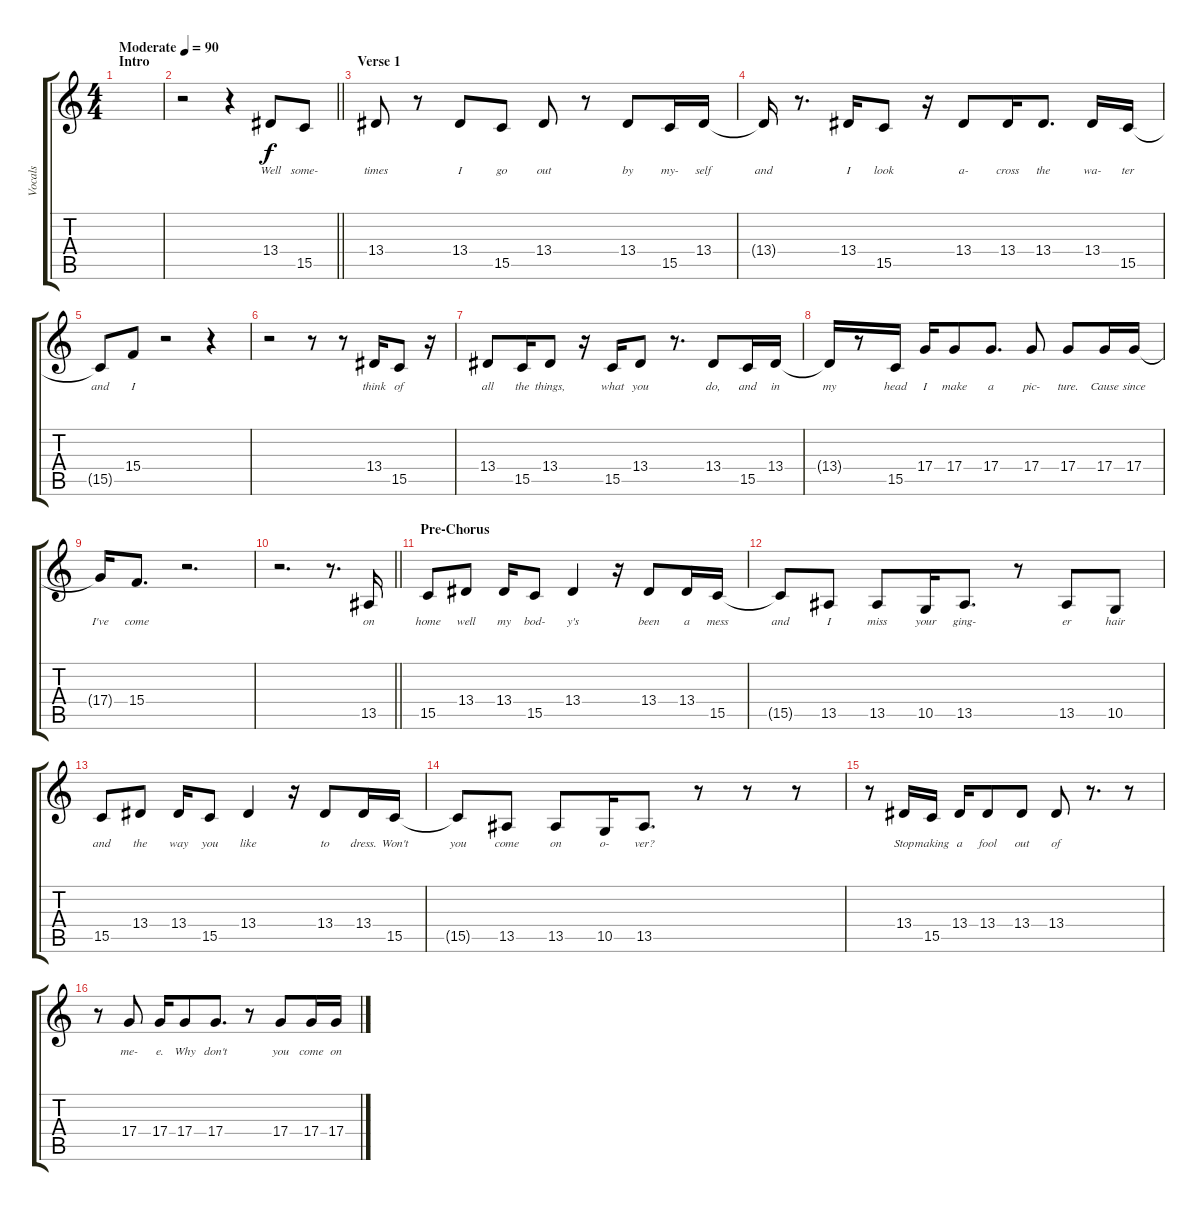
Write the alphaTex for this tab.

\track ("Vocals" "Vocals") {instrument oboe}
\staff {score tabs}
\tuning (E4 B3 G3 D3 A2 E2) {hide}
\ts (4 4)
\section ("" "Intro")
\tempo (90 "Moderate")
\clef g2
\ks c
|
\barLineRight lightlight
r.2 r.4 13.4.8{lyrics (0 "Well") lyrics (1 "") lyrics (2 "") lyrics (3 "") lyrics (4 "")} 15.5.8{lyrics (0 "some-") lyrics (1 "") lyrics (2 "") lyrics (3 "") lyrics (4 "")} |
\section ("" "Verse 1")
13.4.8{lyrics (0 "times") lyrics (1 "") lyrics (2 "") lyrics (3 "") lyrics (4 "")} r.8 13.4.8{lyrics (0 "I") lyrics (1 "") lyrics (2 "") lyrics (3 "") lyrics (4 "")} 15.5.8{lyrics (0 "go") lyrics (1 "") lyrics (2 "") lyrics (3 "") lyrics (4 "")} 13.4.8{lyrics (0 "out") lyrics (1 "") lyrics (2 "") lyrics (3 "") lyrics (4 "")} r.8 13.4.8{lyrics (0 "by") lyrics (1 "") lyrics (2 "") lyrics (3 "") lyrics (4 "")} 15.5.16{lyrics (0 "my-") lyrics (1 "") lyrics (2 "") lyrics (3 "") lyrics (4 "")} 13.4.16{lyrics (0 "self") lyrics (1 "") lyrics (2 "") lyrics (3 "") lyrics (4 "")} |
13.4{t}.16{lyrics (0 "and") lyrics (1 "") lyrics (2 "") lyrics (3 "") lyrics (4 "")} r.8{d} 13.4.16{lyrics (0 "I") lyrics (1 "") lyrics (2 "") lyrics (3 "") lyrics (4 "")} 15.5.8{lyrics (0 "look") lyrics (1 "") lyrics (2 "") lyrics (3 "") lyrics (4 "")} r.16 13.4.8{lyrics (0 "a-") lyrics (1 "") lyrics (2 "") lyrics (3 "") lyrics (4 "")} 13.4.16{lyrics (0 "cross") lyrics (1 "") lyrics (2 "") lyrics (3 "") lyrics (4 "")} 13.4.8{d lyrics (0 "the") lyrics (1 "") lyrics (2 "") lyrics (3 "") lyrics (4 "")} 13.4.16{lyrics (0 "wa-") lyrics (1 "") lyrics (2 "") lyrics (3 "") lyrics (4 "")} 15.5.16{lyrics (0 "ter") lyrics (1 "") lyrics (2 "") lyrics (3 "") lyrics (4 "")} |
15.5{t}.8{lyrics (0 "and") lyrics (1 "") lyrics (2 "") lyrics (3 "") lyrics (4 "")} 15.4.8{lyrics (0 "I") lyrics (1 "") lyrics (2 "") lyrics (3 "") lyrics (4 "")} r.2 r.4 |
r.2 r.8 r.8 13.4.16{lyrics (0 "think") lyrics (1 "") lyrics (2 "") lyrics (3 "") lyrics (4 "")} 15.5.8{lyrics (0 "of") lyrics (1 "") lyrics (2 "") lyrics (3 "") lyrics (4 "")} r.16 |
13.4.8{lyrics (0 "all") lyrics (1 "") lyrics (2 "") lyrics (3 "") lyrics (4 "")} 15.5.16{lyrics (0 "the") lyrics (1 "") lyrics (2 "") lyrics (3 "") lyrics (4 "")} 13.4.8{lyrics (0 "things,") lyrics (1 "") lyrics (2 "") lyrics (3 "") lyrics (4 "")} r.16 15.5.16{lyrics (0 "what") lyrics (1 "") lyrics (2 "") lyrics (3 "") lyrics (4 "")} 13.4.8{lyrics (0 "you") lyrics (1 "") lyrics (2 "") lyrics (3 "") lyrics (4 "")} r.8{d} 13.4.8{lyrics (0 "do,") lyrics (1 "") lyrics (2 "") lyrics (3 "") lyrics (4 "")} 15.5.16{lyrics (0 "and") lyrics (1 "") lyrics (2 "") lyrics (3 "") lyrics (4 "")} 13.4.16{lyrics (0 "in") lyrics (1 "") lyrics (2 "") lyrics (3 "") lyrics (4 "")} |
13.4{t}.16{lyrics (0 "my") lyrics (1 "") lyrics (2 "") lyrics (3 "") lyrics (4 "")} r.8 15.5.16{lyrics (0 "head") lyrics (1 "") lyrics (2 "") lyrics (3 "") lyrics (4 "")} 17.4.16{lyrics (0 "I") lyrics (1 "") lyrics (2 "") lyrics (3 "") lyrics (4 "")} 17.4.8{lyrics (0 "make") lyrics (1 "") lyrics (2 "") lyrics (3 "") lyrics (4 "")} 17.4.8{d lyrics (0 "a") lyrics (1 "") lyrics (2 "") lyrics (3 "") lyrics (4 "")} 17.4.8{lyrics (0 "pic-") lyrics (1 "") lyrics (2 "") lyrics (3 "") lyrics (4 "")} 17.4.8{lyrics (0 "ture.") lyrics (1 "") lyrics (2 "") lyrics (3 "") lyrics (4 "")} 17.4.16{lyrics (0 "Cause") lyrics (1 "") lyrics (2 "") lyrics (3 "") lyrics (4 "")} 17.4.16{lyrics (0 "since") lyrics (1 "") lyrics (2 "") lyrics (3 "") lyrics (4 "")} |
17.4{t}.16{lyrics (0 "I've") lyrics (1 "") lyrics (2 "") lyrics (3 "") lyrics (4 "")} 15.4.8{d lyrics (0 "come") lyrics (1 "") lyrics (2 "") lyrics (3 "") lyrics (4 "")} r.2{d} |
\barLineRight lightlight
r.2{d} r.8{d} 13.5.16{lyrics (0 "on") lyrics (1 "") lyrics (2 "") lyrics (3 "") lyrics (4 "")} |
\section ("" "Pre-Chorus")
15.5.8{lyrics (0 "home") lyrics (1 "") lyrics (2 "") lyrics (3 "") lyrics (4 "")} 13.4.8{lyrics (0 "well") lyrics (1 "") lyrics (2 "") lyrics (3 "") lyrics (4 "")} 13.4.16{lyrics (0 "my") lyrics (1 "") lyrics (2 "") lyrics (3 "") lyrics (4 "")} 15.5.8{lyrics (0 "bod-") lyrics (1 "") lyrics (2 "") lyrics (3 "") lyrics (4 "")} 13.4.4{lyrics (0 "y's") lyrics (1 "") lyrics (2 "") lyrics (3 "") lyrics (4 "")} r.16 13.4.8{lyrics (0 "been") lyrics (1 "") lyrics (2 "") lyrics (3 "") lyrics (4 "")} 13.4.16{lyrics (0 "a") lyrics (1 "") lyrics (2 "") lyrics (3 "") lyrics (4 "")} 15.5.16{lyrics (0 "mess") lyrics (1 "") lyrics (2 "") lyrics (3 "") lyrics (4 "")} |
15.5{t}.8{lyrics (0 "and") lyrics (1 "") lyrics (2 "") lyrics (3 "") lyrics (4 "")} 13.5.8{lyrics (0 "I") lyrics (1 "") lyrics (2 "") lyrics (3 "") lyrics (4 "")} 13.5.8{lyrics (0 "miss") lyrics (1 "") lyrics (2 "") lyrics (3 "") lyrics (4 "")} 10.5.16{lyrics (0 "your") lyrics (1 "") lyrics (2 "") lyrics (3 "") lyrics (4 "")} 13.5.8{d lyrics (0 "ging-") lyrics (1 "") lyrics (2 "") lyrics (3 "") lyrics (4 "")} r.8 13.5.8{lyrics (0 "er") lyrics (1 "") lyrics (2 "") lyrics (3 "") lyrics (4 "")} 10.5.8{lyrics (0 "hair") lyrics (1 "") lyrics (2 "") lyrics (3 "") lyrics (4 "")} |
15.5.8{lyrics (0 "and") lyrics (1 "") lyrics (2 "") lyrics (3 "") lyrics (4 "")} 13.4.8{lyrics (0 "the") lyrics (1 "") lyrics (2 "") lyrics (3 "") lyrics (4 "")} 13.4.16{lyrics (0 "way") lyrics (1 "") lyrics (2 "") lyrics (3 "") lyrics (4 "")} 15.5.8{lyrics (0 "you") lyrics (1 "") lyrics (2 "") lyrics (3 "") lyrics (4 "")} 13.4.4{lyrics (0 "like") lyrics (1 "") lyrics (2 "") lyrics (3 "") lyrics (4 "")} r.16 13.4.8{lyrics (0 "to") lyrics (1 "") lyrics (2 "") lyrics (3 "") lyrics (4 "")} 13.4.16{lyrics (0 "dress.") lyrics (1 "") lyrics (2 "") lyrics (3 "") lyrics (4 "")} 15.5.16{lyrics (0 "Won't") lyrics (1 "") lyrics (2 "") lyrics (3 "") lyrics (4 "")} |
15.5{t}.8{lyrics (0 "you") lyrics (1 "") lyrics (2 "") lyrics (3 "") lyrics (4 "")} 13.5.8{lyrics (0 "come") lyrics (1 "") lyrics (2 "") lyrics (3 "") lyrics (4 "")} 13.5.8{lyrics (0 "on") lyrics (1 "") lyrics (2 "") lyrics (3 "") lyrics (4 "")} 10.5.16{lyrics (0 "o-") lyrics (1 "") lyrics (2 "") lyrics (3 "") lyrics (4 "")} 13.5.8{d lyrics (0 "ver?") lyrics (1 "") lyrics (2 "") lyrics (3 "") lyrics (4 "")} r.8 r.8 r.8 |
r.8 13.4.16{lyrics (0 "Stop") lyrics (1 "") lyrics (2 "") lyrics (3 "") lyrics (4 "")} 15.5.16{lyrics (0 "making") lyrics (1 "") lyrics (2 "") lyrics (3 "") lyrics (4 "")} 13.4.16{lyrics (0 "a") lyrics (1 "") lyrics (2 "") lyrics (3 "") lyrics (4 "")} 13.4.8{lyrics (0 "fool") lyrics (1 "") lyrics (2 "") lyrics (3 "") lyrics (4 "")} 13.4.8{lyrics (0 "out") lyrics (1 "") lyrics (2 "") lyrics (3 "") lyrics (4 "")} 13.4.8{lyrics (0 "of") lyrics (1 "") lyrics (2 "") lyrics (3 "") lyrics (4 "")} r.8{d} r.8 |
r.8 17.4.8{lyrics (0 "me-") lyrics (1 "") lyrics (2 "") lyrics (3 "") lyrics (4 "")} 17.4.16{lyrics (0 "e.") lyrics (1 "") lyrics (2 "") lyrics (3 "") lyrics (4 "")} 17.4.8{lyrics (0 "Why") lyrics (1 "") lyrics (2 "") lyrics (3 "") lyrics (4 "")} 17.4.8{d lyrics (0 "don't") lyrics (1 "") lyrics (2 "") lyrics (3 "") lyrics (4 "")} r.8 17.4.8{lyrics (0 "you") lyrics (1 "") lyrics (2 "") lyrics (3 "") lyrics (4 "")} 17.4.16{lyrics (0 "come") lyrics (1 "") lyrics (2 "") lyrics (3 "") lyrics (4 "")} 17.4.16{lyrics (0 "on") lyrics (1 "") lyrics (2 "") lyrics (3 "") lyrics (4 "")}
